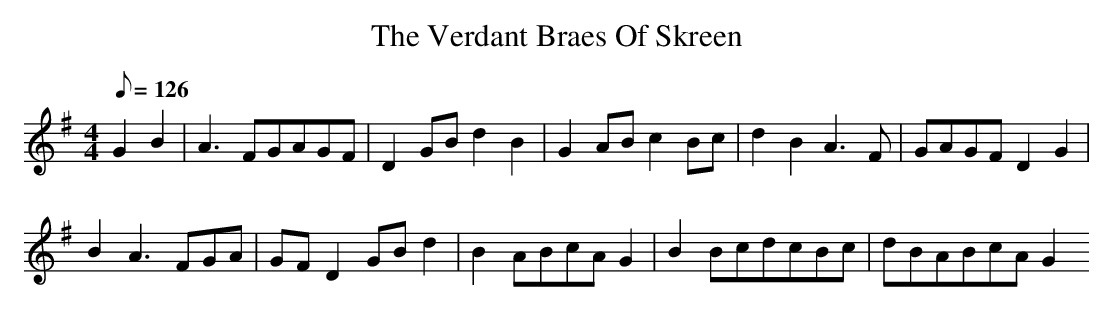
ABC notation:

X:1
T:Verdant Braes Of Skreen, The
M:4/4
Q:126
K:G
G2 B2| A3 FGAGF| D2 GB d2 B2| G2 AB c2 Bc| d2 B2 A3 F|GAGF D2 G2|
B2 A3 FGA|GF D2 GB d2| B2 ABcA G2| B2 BcdcBc|dBABcA G2
